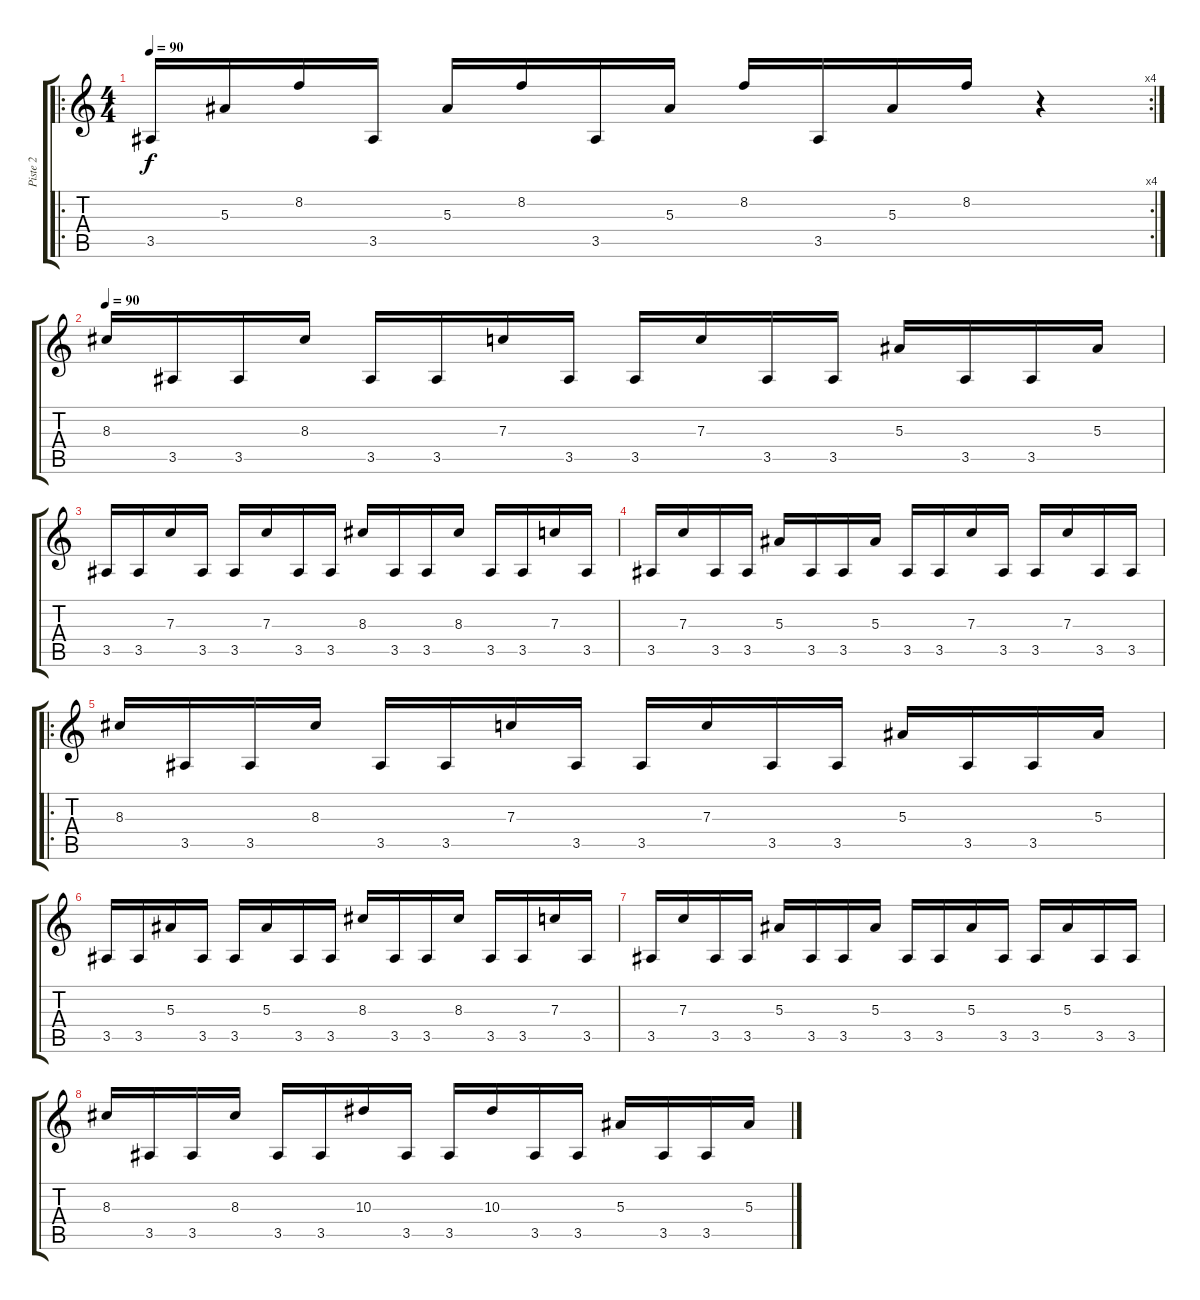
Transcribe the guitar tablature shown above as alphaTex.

\track ("Piste 2" "Piste 2") {instrument distortionguitar}
\staff {score tabs}
\tuning (D4 A3 F3 C3 G2 C2) {hide}
\ro
\rc 4
\ts (4 4)
\tempo 90
\clef g2
\ks c
3.5.16{dy f} 5.3.16 8.2.16 3.5.16 5.3.16 8.2.16 3.5.16 5.3.16 8.2.16 3.5.16 5.3.16 8.2.16 r.4 |
\tempo 90
8.3.16 3.5.16 3.5.16 8.3.16 3.5.16 3.5.16 7.3.16 3.5.16 3.5.16 7.3.16 3.5.16 3.5.16 5.3.16 3.5.16 3.5.16 5.3.16 |
3.5.16 3.5.16 7.3.16 3.5.16 3.5.16 7.3.16 3.5.16 3.5.16 8.3.16 3.5.16 3.5.16 8.3.16 3.5.16 3.5.16 7.3.16 3.5.16 |
3.5.16 7.3.16 3.5.16 3.5.16 5.3.16 3.5.16 3.5.16 5.3.16 3.5.16 3.5.16 7.3.16 3.5.16 3.5.16 7.3.16 3.5.16 3.5.16 |
\ro
8.3.16 3.5.16 3.5.16 8.3.16 3.5.16 3.5.16 7.3.16 3.5.16 3.5.16 7.3.16 3.5.16 3.5.16 5.3.16 3.5.16 3.5.16 5.3.16 |
3.5.16 3.5.16 5.3.16 3.5.16 3.5.16 5.3.16 3.5.16 3.5.16 8.3.16 3.5.16 3.5.16 8.3.16 3.5.16 3.5.16 7.3.16 3.5.16 |
3.5.16 7.3.16 3.5.16 3.5.16 5.3.16 3.5.16 3.5.16 5.3.16 3.5.16 3.5.16 5.3.16 3.5.16 3.5.16 5.3.16 3.5.16 3.5.16 |
8.3.16 3.5.16 3.5.16 8.3.16 3.5.16 3.5.16 10.3.16 3.5.16 3.5.16 10.3.16 3.5.16 3.5.16 5.3.16 3.5.16 3.5.16 5.3.16
